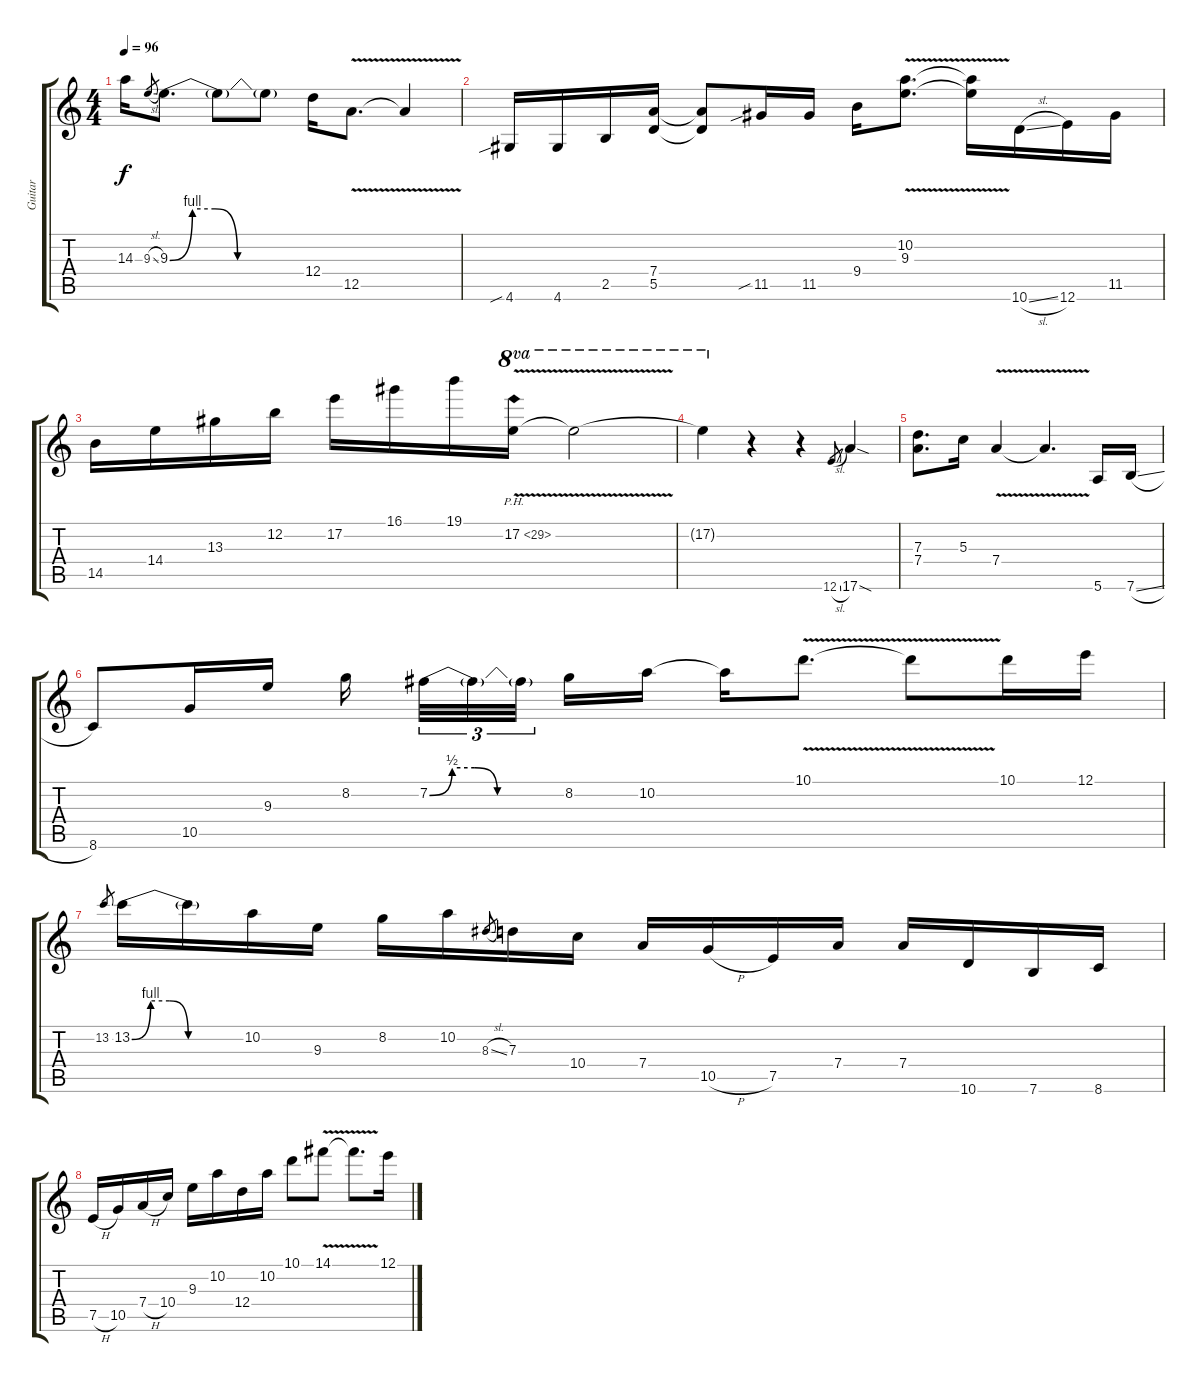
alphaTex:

\track ("Guitar" "Guitar") {instrument overdrivenguitar}
\staff {score tabs}
\tuning (E4 B3 G3 D3 A2 E2) {hide}
\ts (4 4)
\tempo 96
\clef g2
\ks c
14.3.16{dy f} 9.3{sl}.8{gr} 9.3{be (custom 0 0 10 4 20 4 30 0 60 0)}.8{d} 9.3{t}.8 9.3{t}.8 12.4.16 12.5{v}.8{d} 12.5{t}.4 |
4.6{sib}.16 4.6.16 2.5.16 (7.4 5.5).16 (7.4{t} 5.5{t}).8 11.5{sib}.16 11.5.16 9.4.16 (10.2{v} 9.3).8{d} (10.2{t} 9.3{t}).16 10.6{sl}.16 12.6.16 11.5.16 |
14.5.16 14.4.16 13.3.16 12.2.16 17.2.16 16.1.16 19.1.16 17.2{ph 12 v}.16{ot 8va} 17.2{t}.2{ot 8va} |
17.2{t}.4{ot 8va} r.4 r.4 12.6{sl}.8{gr} 17.6{sod}.4 |
(7.3 7.4).8{d} 5.3.16 7.4{v}.4 7.4{t}.4{d} 5.6.16 7.6{sl}.16 |
8.6.8 10.5.16 9.3.16 8.2.16{beam splitsecondary} 7.2{be (custom 0 0 10 2 20 2 30 0 60 0)}.32{tu (3 2)} 7.2{t}.32{tu (3 2)} 7.2{t}.32{tu (3 2) beam splitsecondary} 8.2.16 10.2.16 10.2{t}.16 10.1{v}.8{d} 10.1{t}.8 10.1.16 12.1.16 |
13.2.8{gr} 13.2{be (custom 0 0 10 4 20 4 30 0 60 0)}.16 13.2{t}.16 10.2.16 9.3.16 8.2.16 10.2.16 8.3{sl}.8{gr} 7.3.16 10.4.16 7.4.16 10.5{h}.16 7.5.16 7.4.16 7.4.16 10.6.16 7.6.16 8.6.16 |
7.5{h}.16 10.5.16 7.4{h}.16 10.4.16 9.3.16 10.2.16 12.4.16 10.2.16 10.1.8 14.1{v}.8 14.1{t}.8{d} 12.1.16
